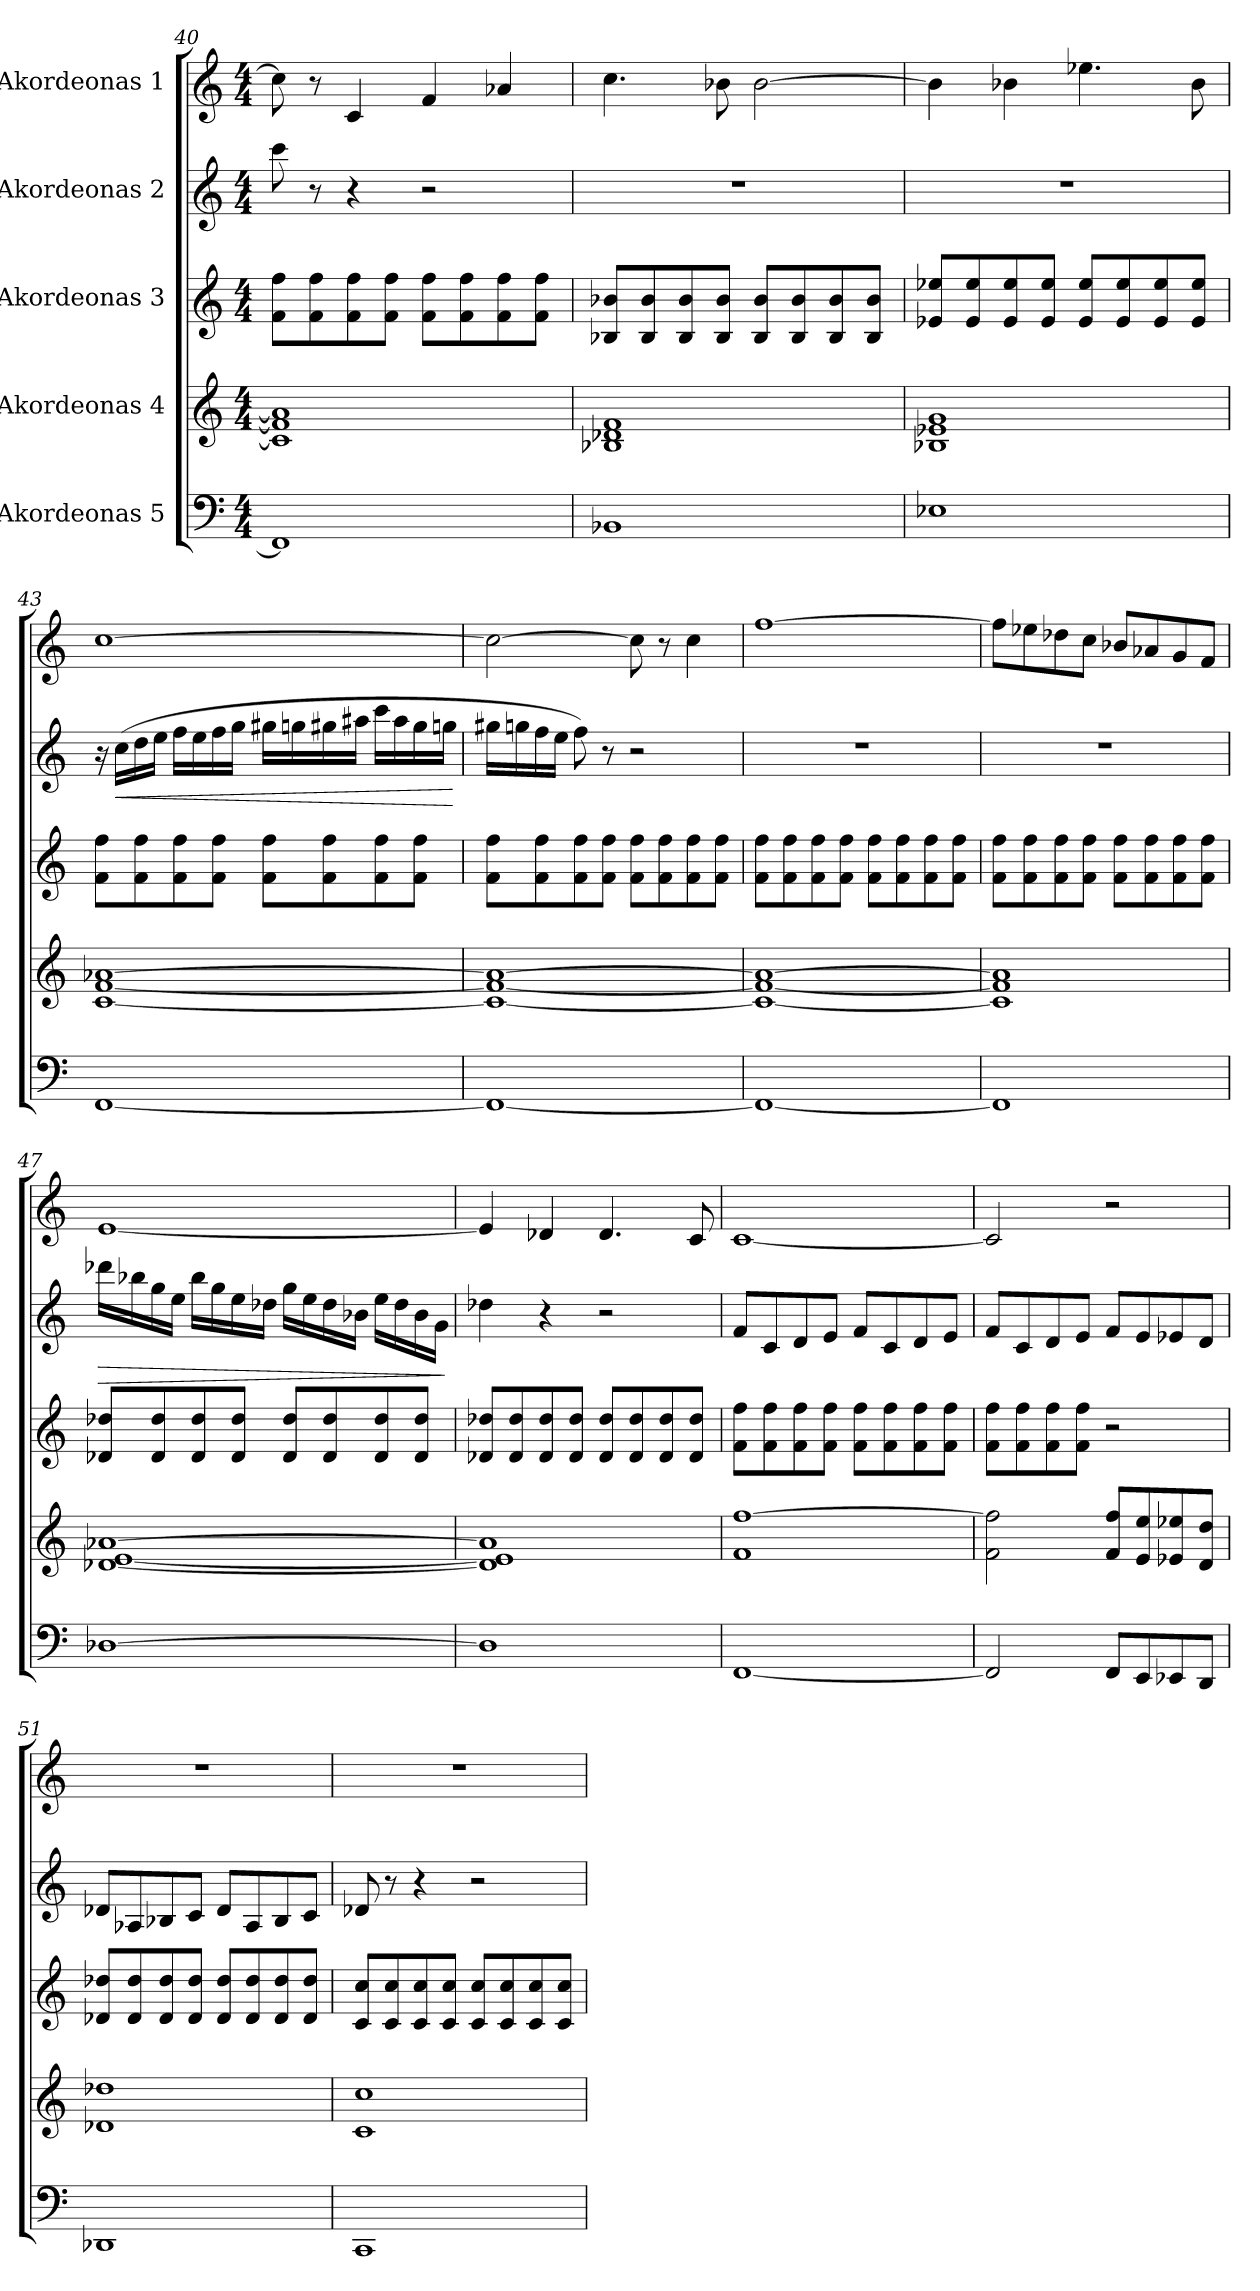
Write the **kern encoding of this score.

**kern	**kern	**kern	**kern	**dynam	**kern
*part5	*part4	*part3	*part2	*part2	*part1
*staff5	*staff4	*staff3	*staff2	*staff2	*staff1
*I"Akordeonas 5	*I"Akordeonas 4	*I"Akordeonas 3	*I"Akordeonas 2	*	*I"Akordeonas 1
*clefF4	*clefG2	*clefG2	*clefG2	*	*clefG2
*k[]	*k[]	*k[]	*k[]	*	*k[]
*M4/4	*M4/4	*M4/4	*M4/4	*	*M4/4
=40	=40	=40	=40	=40	=40
1FF]	1c] 1f] 1a-]	8f\ 8ff\L	8ccc\	.	8cc\]
.	.	8f\ 8ff\	8r	.	8r
.	.	8f\ 8ff\	4r	.	4c/
.	.	8f\ 8ff\J	.	.	.
.	.	8f\ 8ff\L	2r	.	4f/
.	.	8f\ 8ff\	.	.	.
.	.	8f\ 8ff\	.	.	4a-X/
.	.	8f\ 8ff\J	.	.	.
!!LO:LB:g=z
=41	=41	=41	=41	=41	=41
1BB-X	1B-X 1d-X 1f	8B-X/ 8b-X/L	1r	.	4.cc\
.	.	8B-/ 8b-/	.	.	.
.	.	8B-/ 8b-/	.	.	.
.	.	8B-/ 8b-/J	.	.	8b-X\
.	.	8B-/ 8b-/L	.	.	[2b-\
.	.	8B-/ 8b-/	.	.	.
.	.	8B-/ 8b-/	.	.	.
.	.	8B-/ 8b-/J	.	.	.
=42	=42	=42	=42	=42	=42
1E-X	1B-X 1e-X 1g	8e-X/ 8ee-X/L	1r	.	4b-\]
.	.	8e-/ 8ee-/	.	.	.
.	.	8e-/ 8ee-/	.	.	4b-X\
.	.	8e-/ 8ee-/J	.	.	.
.	.	8e-/ 8ee-/L	.	.	4.ee-X\
.	.	8e-/ 8ee-/	.	.	.
.	.	8e-/ 8ee-/	.	.	.
.	.	8e-/ 8ee-/J	.	.	8b-\
=43	=43	=43	=43	=43	=43
[1FF	[1c [1f [1a-X	8f\ 8ff\L	16r	.	[1cc
!	!	!	!	!LO:HP:b	!
.	.	.	(>16cc\LL	<	.
.	.	8f\ 8ff\	16dd\	.	.
.	.	.	16ee\JJ	.	.
.	.	8f\ 8ff\	16ff\LL	.	.
.	.	.	16ee\	.	.
.	.	8f\ 8ff\J	16ff\	.	.
.	.	.	16gg\JJ	.	.
.	.	8f\ 8ff\L	16gg#X\LL	.	.
.	.	.	16ggn\	.	.
.	.	8f\ 8ff\	16gg#X\	.	.
.	.	.	16aa#X\JJ	.	.
.	.	8f\ 8ff\	16ccc\LL	.	.
.	.	.	16aa#\	.	.
.	.	8f\ 8ff\J	16gg#\	.	.
.	.	.	16ggn\JJ	.	.
.	.	.	.	[	.
!!LO:PB:g=z
=44	=44	=44	=44	=44	=44
1FF_	1c_ 1f_ 1a-_	8f\ 8ff\L	16gg#X\LL	.	2cc\_
.	.	.	16ggn\	.	.
.	.	8f\ 8ff\	16ff\	.	.
.	.	.	16ee\JJ	.	.
.	.	8f\ 8ff\	8ff\)	.	.
.	.	8f\ 8ff\J	8r	.	.
.	.	8f\ 8ff\L	2r	.	8cc\]
.	.	8f\ 8ff\	.	.	8r
.	.	8f\ 8ff\	.	.	4cc\
.	.	8f\ 8ff\J	.	.	.
=45	=45	=45	=45	=45	=45
1FF_	1c_ 1f_ 1a-_	8f\ 8ff\L	1r	.	[1ff
.	.	8f\ 8ff\	.	.	.
.	.	8f\ 8ff\	.	.	.
.	.	8f\ 8ff\J	.	.	.
.	.	8f\ 8ff\L	.	.	.
.	.	8f\ 8ff\	.	.	.
.	.	8f\ 8ff\	.	.	.
.	.	8f\ 8ff\J	.	.	.
=46	=46	=46	=46	=46	=46
1FF]	1c] 1f] 1a-]	8f\ 8ff\L	1r	.	8ff\L]
.	.	8f\ 8ff\	.	.	8ee-X\
.	.	8f\ 8ff\	.	.	8dd-X\
.	.	8f\ 8ff\J	.	.	8cc\J
.	.	8f\ 8ff\L	.	.	8b-X/L
.	.	8f\ 8ff\	.	.	8a-X/
.	.	8f\ 8ff\	.	.	8g/
.	.	8f\ 8ff\J	.	.	8f/J
!!LO:LB:g=z
=47	=47	=47	=47	=47	=47
!	!	!	!	!LO:HP:b	!
[1D-X	[1d-X [1e [1a-X	8d-X/ 8dd-X/L	16ddd-X\LL	>	[1e
.	.	.	16bb-X\	.	.
.	.	8d-/ 8dd-/	16gg\	.	.
.	.	.	16ee\JJ	.	.
.	.	8d-/ 8dd-/	16bb-\LL	.	.
.	.	.	16gg\	.	.
.	.	8d-/ 8dd-/J	16ee\	.	.
.	.	.	16dd-X\JJ	.	.
.	.	8d-/ 8dd-/L	16gg\LL	.	.
.	.	.	16ee\	.	.
.	.	8d-/ 8dd-/	16dd-\	.	.
.	.	.	16b-X\JJ	.	.
.	.	8d-/ 8dd-/	16ee\LL	.	.
.	.	.	16dd-\	.	.
.	.	8d-/ 8dd-/J	16b-\	.	.
.	.	.	16g\JJ	.	.
.	.	.	.	]	.
=48	=48	=48	=48	=48	=48
1D-]	1d-] 1e] 1a-]	8d-X/ 8dd-X/L	4dd-X\	.	4e/]
.	.	8d-/ 8dd-/	.	.	.
.	.	8d-/ 8dd-/	4r	.	4d-X/
.	.	8d-/ 8dd-/J	.	.	.
.	.	8d-/ 8dd-/L	2r	.	4.d-/
.	.	8d-/ 8dd-/	.	.	.
.	.	8d-/ 8dd-/	.	.	.
.	.	8d-/ 8dd-/J	.	.	8c/
=49	=49	=49	=49	=49	=49
[1FF	1f [1ff	8f\ 8ff\L	8f/L	.	[1c
.	.	8f\ 8ff\	8c/	.	.
.	.	8f\ 8ff\	8d/	.	.
.	.	8f\ 8ff\J	8e/J	.	.
.	.	8f\ 8ff\L	8f/L	.	.
.	.	8f\ 8ff\	8c/	.	.
.	.	8f\ 8ff\	8d/	.	.
.	.	8f\ 8ff\J	8e/J	.	.
!!LO:PB:g=z
=50	=50	=50	=50	=50	=50
2FF/]	2f\ 2ff\]	8f\ 8ff\L	8f/L	.	2c/]
.	.	8f\ 8ff\	8c/	.	.
.	.	8f\ 8ff\	8d/	.	.
.	.	8f\ 8ff\J	8e/J	.	.
8FF/L	8f/ 8ff/L	2r	8f/L	.	2r
8EE/	8e/ 8ee/	.	8e/	.	.
8EE-X/	8e-X/ 8ee-X/	.	8e-X/	.	.
8DD/J	8d/ 8dd/J	.	8d/J	.	.
=51	=51	=51	=51	=51	=51
1DD-X	1d-X 1dd-X	8d-X/ 8dd-X/L	8d-X/L	.	1r
.	.	8d-/ 8dd-/	8A-X/	.	.
.	.	8d-/ 8dd-/	8B-X/	.	.
.	.	8d-/ 8dd-/J	8c/J	.	.
.	.	8d-/ 8dd-/L	8d-/L	.	.
.	.	8d-/ 8dd-/	8A-/	.	.
.	.	8d-/ 8dd-/	8B-/	.	.
.	.	8d-/ 8dd-/J	8c/J	.	.
=52	=52	=52	=52	=52	=52
1CC	1c 1cc	8c/ 8cc/L	8d-X/	.	1r
.	.	8c/ 8cc/	8r	.	.
.	.	8c/ 8cc/	4r	.	.
.	.	8c/ 8cc/J	.	.	.
.	.	8c/ 8cc/L	2r	.	.
.	.	8c/ 8cc/	.	.	.
.	.	8c/ 8cc/	.	.	.
.	.	8c/ 8cc/J	.	.	.
=	=	=	=	=	=
*-	*-	*-	*-	*-	*-
